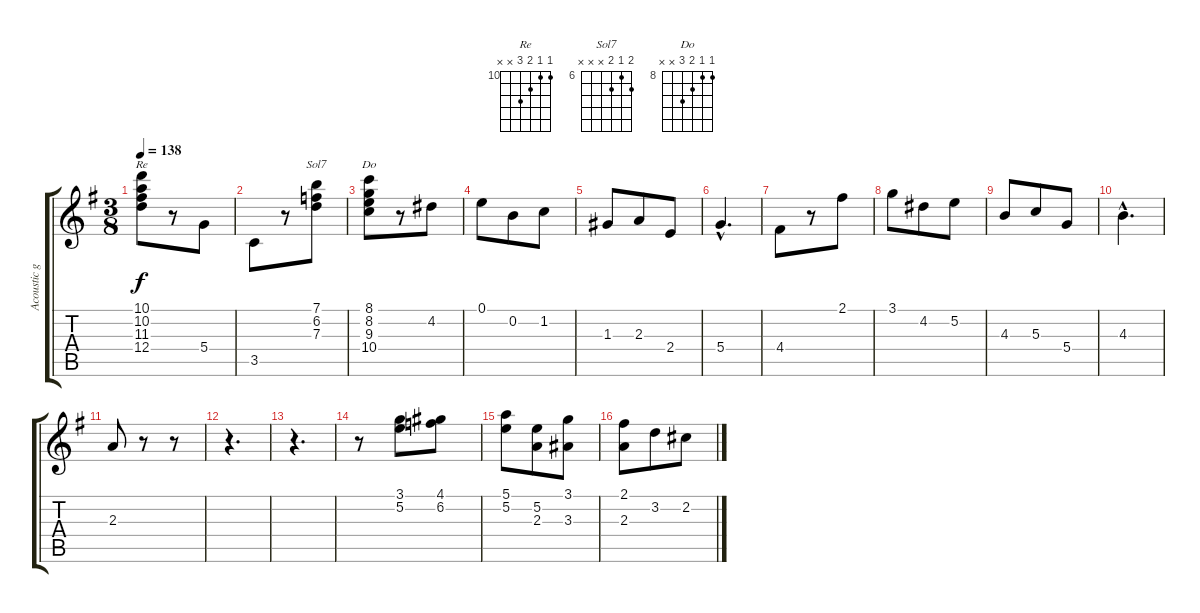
\track ("Acoustic guitar 1" "Acoustic g") {instrument acousticguitarnylon}
\staff {score tabs}
\tuning (E4 B3 G3 D3 A2 E2) {hide}
\chord ("Re" 10 10 11 12 x x) {firstfret 10}
\chord ("Sol7" 7 6 7 x x x) {firstfret 6}
\chord ("Do" 8 8 9 10 x x) {firstfret 8}
\ts (3 8)
\tempo 138
\clef g2
\ks g
(10.1 10.2 11.3 12.4).8{ch "Re" dy f} r.8 5.4.8 |
3.5.8 r.8 (7.1 6.2 7.3).8{ch "Sol7"} |
(8.1 8.2 9.3 10.4).8{ch "Do"} r.8 4.2.8 |
0.1.8 0.2.8 1.2.8 |
1.3.8 2.3.8 2.4.8 |
5.4{hac}.4{d} |
4.4.8 r.8 2.1.8 |
3.1.8 4.2.8 5.2.8 |
4.3.8 5.3.8 5.4.8 |
4.3{hac}.4{d} |
2.3.8 r.8 r.8 |
r.4{d} |
r.4{d} |
r.8 (3.1 5.2).8 (4.1 6.2).8 |
(5.1 5.2).8 (5.2 2.3).8 (3.1 3.3).8 |
(2.1 2.3).8 3.2.8 2.2.8
